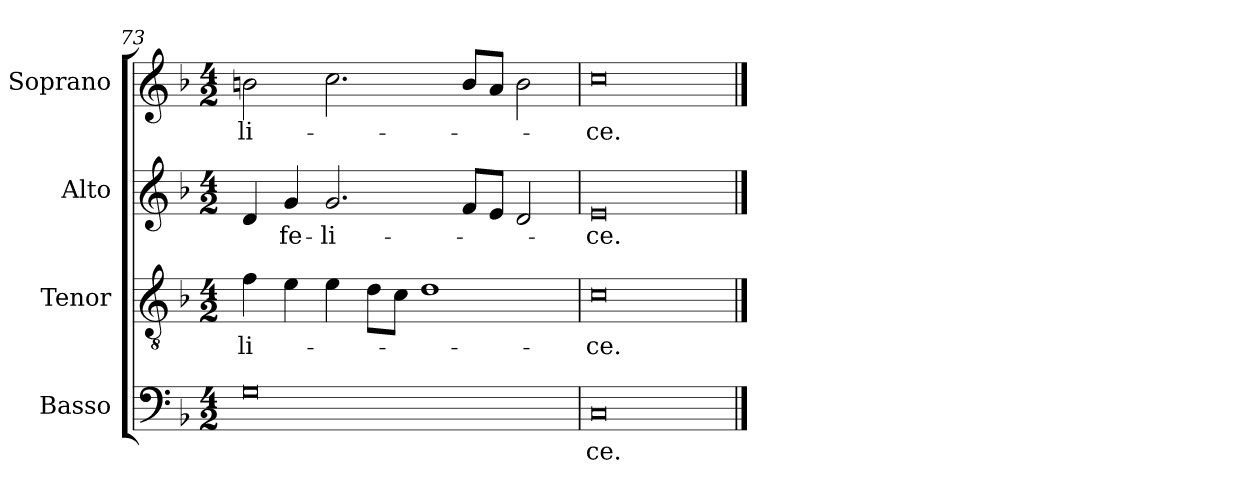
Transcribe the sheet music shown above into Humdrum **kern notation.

**kern	**text	**kern	**text	**kern	**text	**kern	**text
*part4	*part4	*part3	*part3	*part2	*part2	*part1	*part1
*staff4	*staff4	*staff3	*staff3	*staff2	*staff2	*staff1	*staff1
*I"Basso	*	*I"Tenor	*	*I"Alto	*	*I"Soprano	*
*	*	*I'T.	*	*I'A.	*	*I'Sop.	*
*clefF4	*	*clefGv2	*	*clefG2	*	*clefG2	*
*	*	*ITrd7c12	*	*	*	*	*
*k[b-]	*	*k[b-]	*	*k[b-]	*	*k[b-]	*
*F:	*	*F:	*	*F:	*	*F:	*
*M4/2	*	*M4/2	*	*M4/2	*	*M4/2	*
=73	=73	=73	=73	=73	=73	=73	=73
!	!	!	!LO:LY:b:color=#000000	!	!	!	!
!	!	!	!	!	!	!	!LO:LY:b:color=#000000
0Gi	.	4Fi\	-li-	4di/	.	2bni\	-li-
!	!	!	!	!	!LO:LY:b:color=#000000	!	!
.	.	4Ei\	.	4gi/	fe-	.	.
!	!	!	!	!	!LO:LY:b:color=#000000	!	!
.	.	4Ei\	.	2.gi/	-li-	2.cci\	.
.	.	8Di\L	.	.	.	.	.
.	.	8Ci\J	.	.	.	.	.
.	.	1Di	.	.	.	.	.
.	.	.	.	8fi/L	.	8bi/L	.
.	.	.	.	8ei/J	.	8ai/J	.
.	.	.	.	2di/	.	2bi\	.
=74	=74	=74	=74	=74	=74	=74	=74
!	!LO:LY:b:color=#000000	!	!	!	!	!	!
!	!	!	!LO:LY:b:color=#000000	!	!	!	!
!	!	!	!	!	!LO:LY:b:color=#000000	!	!
!	!	!	!	!	!	!	!LO:LY:b:color=#000000
0Ci	-ce.	0Ci	-ce.	0ei	-ce.	0cci	-ce.
==	==	==	==	==	==	==	==
*-	*-	*-	*-	*-	*-	*-	*-
